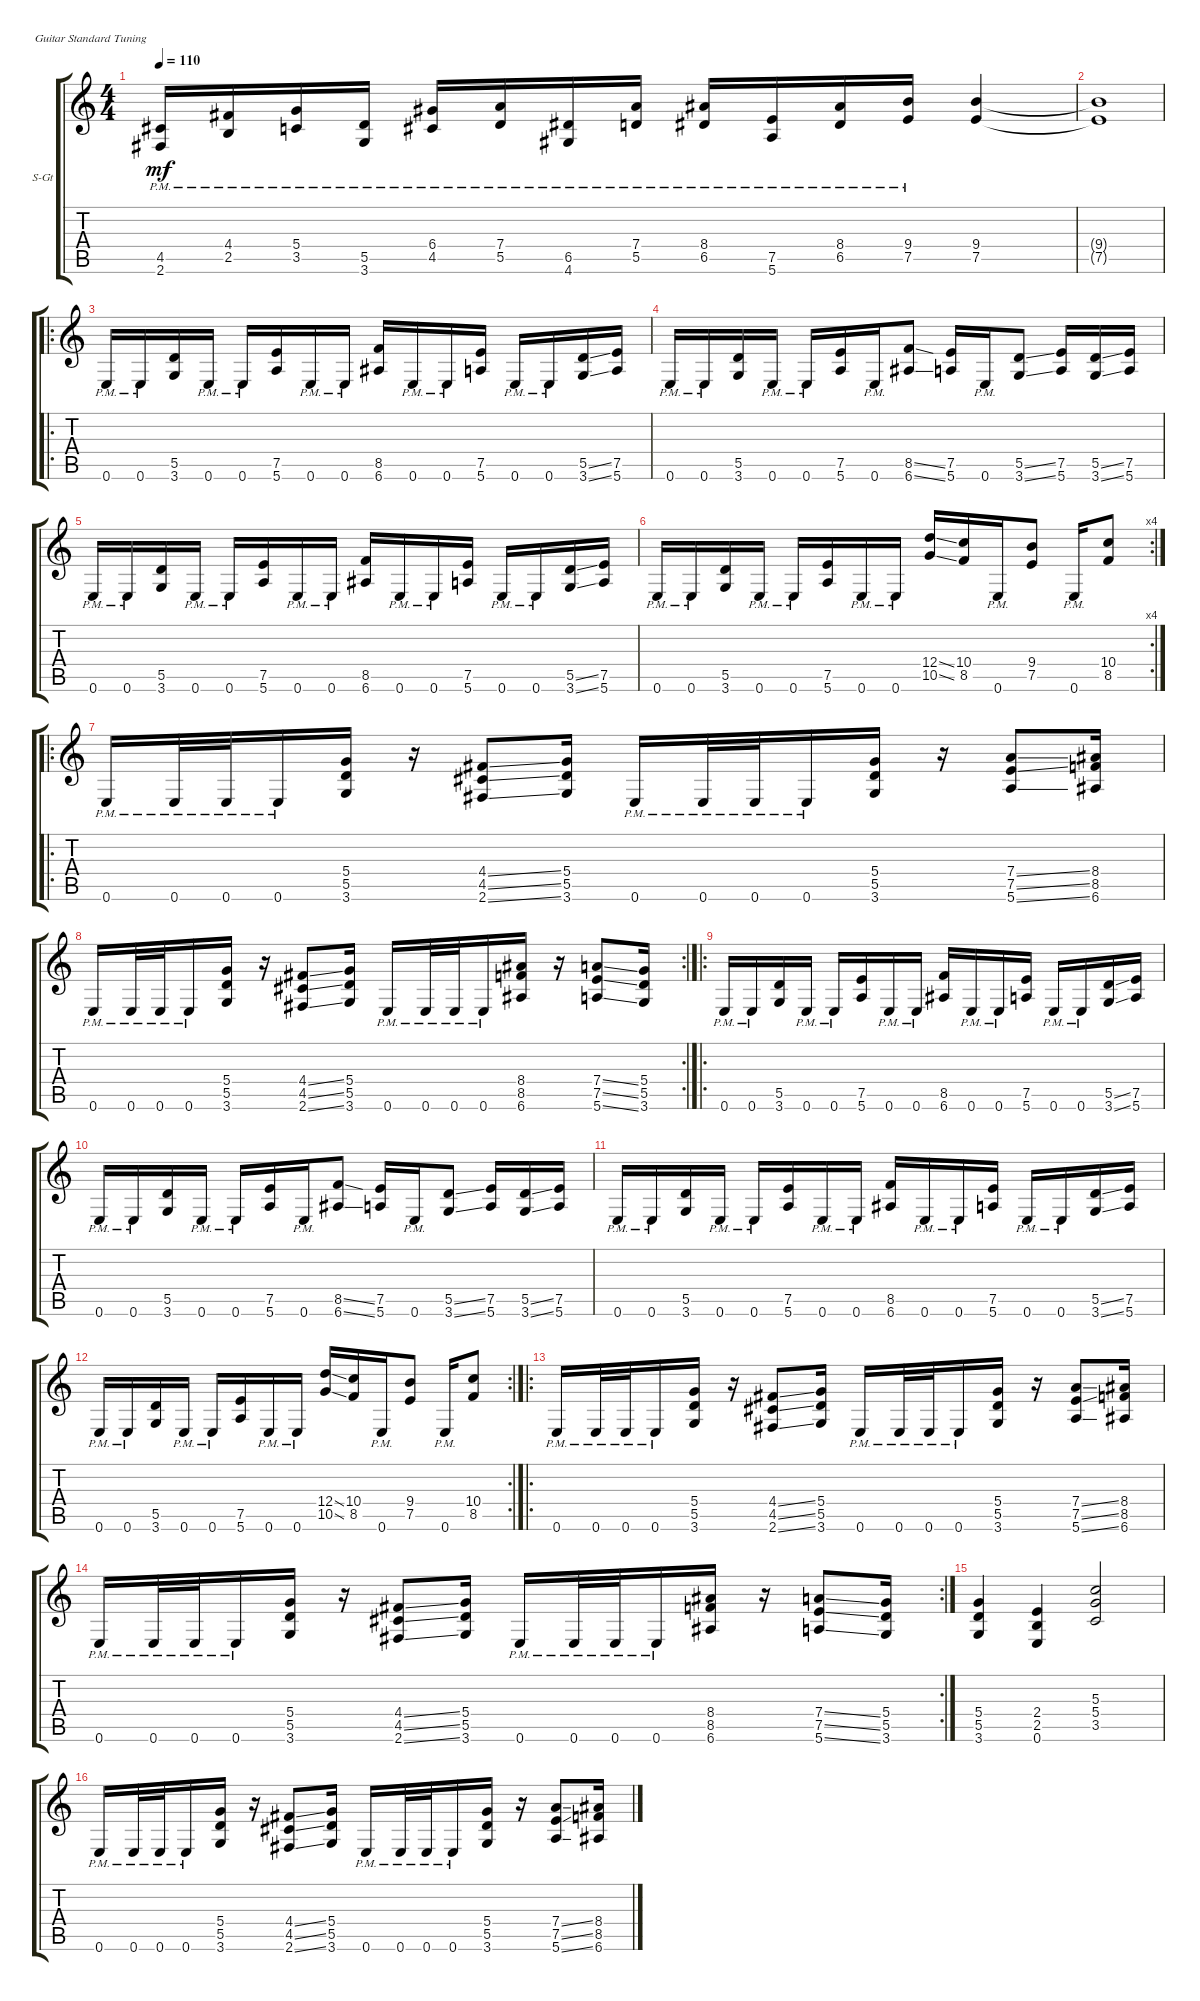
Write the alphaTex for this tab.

\defaultSystemsLayout 4
\bracketExtendMode groupsimilarinstruments
\firstSystemTrackNameOrientation horizontal
\otherSystemsTrackNameOrientation horizontal
\track ("Steel Guitar" "S-Gt") {instrument acousticguitarsteel}
\staff {score tabs}
\tuning (E4 B3 G3 D3 A2 E2)
\ts (4 4)
\tempo 110
\clef g2
\ks c
(2.6{pm} 4.5).16{dy mf instrument acousticguitarsteel} (2.5{pm} 4.4).16 (3.5{pm} 5.4).16 (3.6{pm} 5.5).16 (4.5{pm} 6.4).16 (5.5{pm} 7.4).16 (4.6{pm} 6.5).16 (5.5{pm} 7.4).16 (6.5{pm} 8.4).16 (5.6{pm} 7.5).16 (6.5{pm} 8.4).16 (7.5{pm} 9.4).16 (7.5 9.4).4 |
(7.5{t} 9.4{t}).1 |
\ro
0.6{pm}.16 0.6{pm}.16 (3.6 5.5).16 0.6{pm}.16 0.6{pm}.16 (5.6 7.5).16 0.6{pm}.16 0.6{pm}.16 (6.6 8.5).16 0.6{pm}.16 0.6{pm}.16 (5.6 7.5).16 0.6{pm}.16 0.6{pm}.16 (3.6{ss} 5.5{ss}).16 (5.6 7.5).16 |
0.6{pm}.16 0.6{pm}.16 (3.6 5.5).16 0.6{pm}.16 0.6{pm}.16 (5.6 7.5).16 0.6{pm}.16 (6.6{ss} 8.5{ss}).8 (5.6 7.5).16 0.6{pm}.16 (3.6{ss} 5.5{ss}).8 (5.6 7.5).16 (3.6{ss} 5.5{ss}).16 (5.6 7.5).16 |
0.6{pm}.16 0.6{pm}.16 (3.6 5.5).16 0.6{pm}.16 0.6{pm}.16 (5.6 7.5).16 0.6{pm}.16 0.6{pm}.16 (6.6 8.5).16 0.6{pm}.16 0.6{pm}.16 (5.6 7.5).16 0.6{pm}.16 0.6{pm}.16 (3.6{ss} 5.5{ss}).16 (5.6 7.5).16 |
\rc 4
0.6{pm}.16 0.6{pm}.16 (3.6 5.5).16 0.6{pm}.16 0.6{pm}.16 (5.6 7.5).16 0.6{pm}.16 0.6{pm}.16 (10.5{ss} 12.4{ss}).16 (8.5 10.4).16 0.6{pm}.16 (7.5 9.4).8 0.6{pm}.16 (8.5 10.4).8 |
\ro
0.6{pm}.16 0.6{pm}.32 0.6{pm}.32 0.6{pm}.16 (3.6 5.5 5.4).16 r.16 (2.6{ss} 4.5{ss} 4.4{ss}).8 (3.6 5.5 5.4).16 0.6{pm}.16 0.6{pm}.32 0.6{pm}.32 0.6{pm}.16 (3.6 5.5 5.4).16 r.16 (5.6{ss} 7.5{ss} 7.4{ss}).8 (6.6 8.5 8.4).16 |
\rc 2
0.6{pm}.16 0.6{pm}.32 0.6{pm}.32 0.6{pm}.16 (3.6 5.5 5.4).16 r.16 (2.6{ss} 4.5{ss} 4.4{ss}).8 (3.6 5.5 5.4).16 0.6{pm}.16 0.6{pm}.32 0.6{pm}.32 0.6{pm}.16 (6.6 8.5 8.4).16 r.16 (5.6{ss} 7.5{ss} 7.4{ss}).8 (3.6 5.5 5.4).16 |
\ro
0.6{pm}.16 0.6{pm}.16 (3.6 5.5).16 0.6{pm}.16 0.6{pm}.16 (5.6 7.5).16 0.6{pm}.16 0.6{pm}.16 (6.6 8.5).16 0.6{pm}.16 0.6{pm}.16 (5.6 7.5).16 0.6{pm}.16 0.6{pm}.16 (3.6{ss} 5.5{ss}).16 (5.6 7.5).16 |
0.6{pm}.16 0.6{pm}.16 (3.6 5.5).16 0.6{pm}.16 0.6{pm}.16 (5.6 7.5).16 0.6{pm}.16 (6.6{ss} 8.5{ss}).8 (5.6 7.5).16 0.6{pm}.16 (3.6{ss} 5.5{ss}).8 (5.6 7.5).16 (3.6{ss} 5.5{ss}).16 (5.6 7.5).16 |
0.6{pm}.16 0.6{pm}.16 (3.6 5.5).16 0.6{pm}.16 0.6{pm}.16 (5.6 7.5).16 0.6{pm}.16 0.6{pm}.16 (6.6 8.5).16 0.6{pm}.16 0.6{pm}.16 (5.6 7.5).16 0.6{pm}.16 0.6{pm}.16 (3.6{ss} 5.5{ss}).16 (5.6 7.5).16 |
\rc 2
0.6{pm}.16 0.6{pm}.16 (3.6 5.5).16 0.6{pm}.16 0.6{pm}.16 (5.6 7.5).16 0.6{pm}.16 0.6{pm}.16 (10.5{ss} 12.4{ss}).16 (8.5 10.4).16 0.6{pm}.16 (7.5 9.4).8 0.6{pm}.16 (8.5 10.4).8 |
\ro
0.6{pm}.16 0.6{pm}.32 0.6{pm}.32 0.6{pm}.16 (3.6 5.5 5.4).16 r.16 (2.6{ss} 4.5{ss} 4.4{ss}).8 (3.6 5.5 5.4).16 0.6{pm}.16 0.6{pm}.32 0.6{pm}.32 0.6{pm}.16 (3.6 5.5 5.4).16 r.16 (5.6{ss} 7.5{ss} 7.4{ss}).8 (6.6 8.5 8.4).16 |
\rc 2
0.6{pm}.16 0.6{pm}.32 0.6{pm}.32 0.6{pm}.16 (3.6 5.5 5.4).16 r.16 (2.6{ss} 4.5{ss} 4.4{ss}).8 (3.6 5.5 5.4).16 0.6{pm}.16 0.6{pm}.32 0.6{pm}.32 0.6{pm}.16 (6.6 8.5 8.4).16 r.16 (5.6{ss} 7.5{ss} 7.4{ss}).8 (3.6 5.5 5.4).16 |
(3.6 5.5 5.4).4 (0.6 2.5 2.4).4 (3.5 5.4 5.3).2 |
0.6{pm}.16 0.6{pm}.32 0.6{pm}.32 0.6{pm}.16 (3.6 5.5 5.4).16 r.16 (2.6{ss} 4.5{ss} 4.4{ss}).8 (3.6 5.5 5.4).16 0.6{pm}.16 0.6{pm}.32 0.6{pm}.32 0.6{pm}.16 (3.6 5.5 5.4).16 r.16 (5.6{ss} 7.5{ss} 7.4{ss}).8 (6.6 8.5 8.4).16
